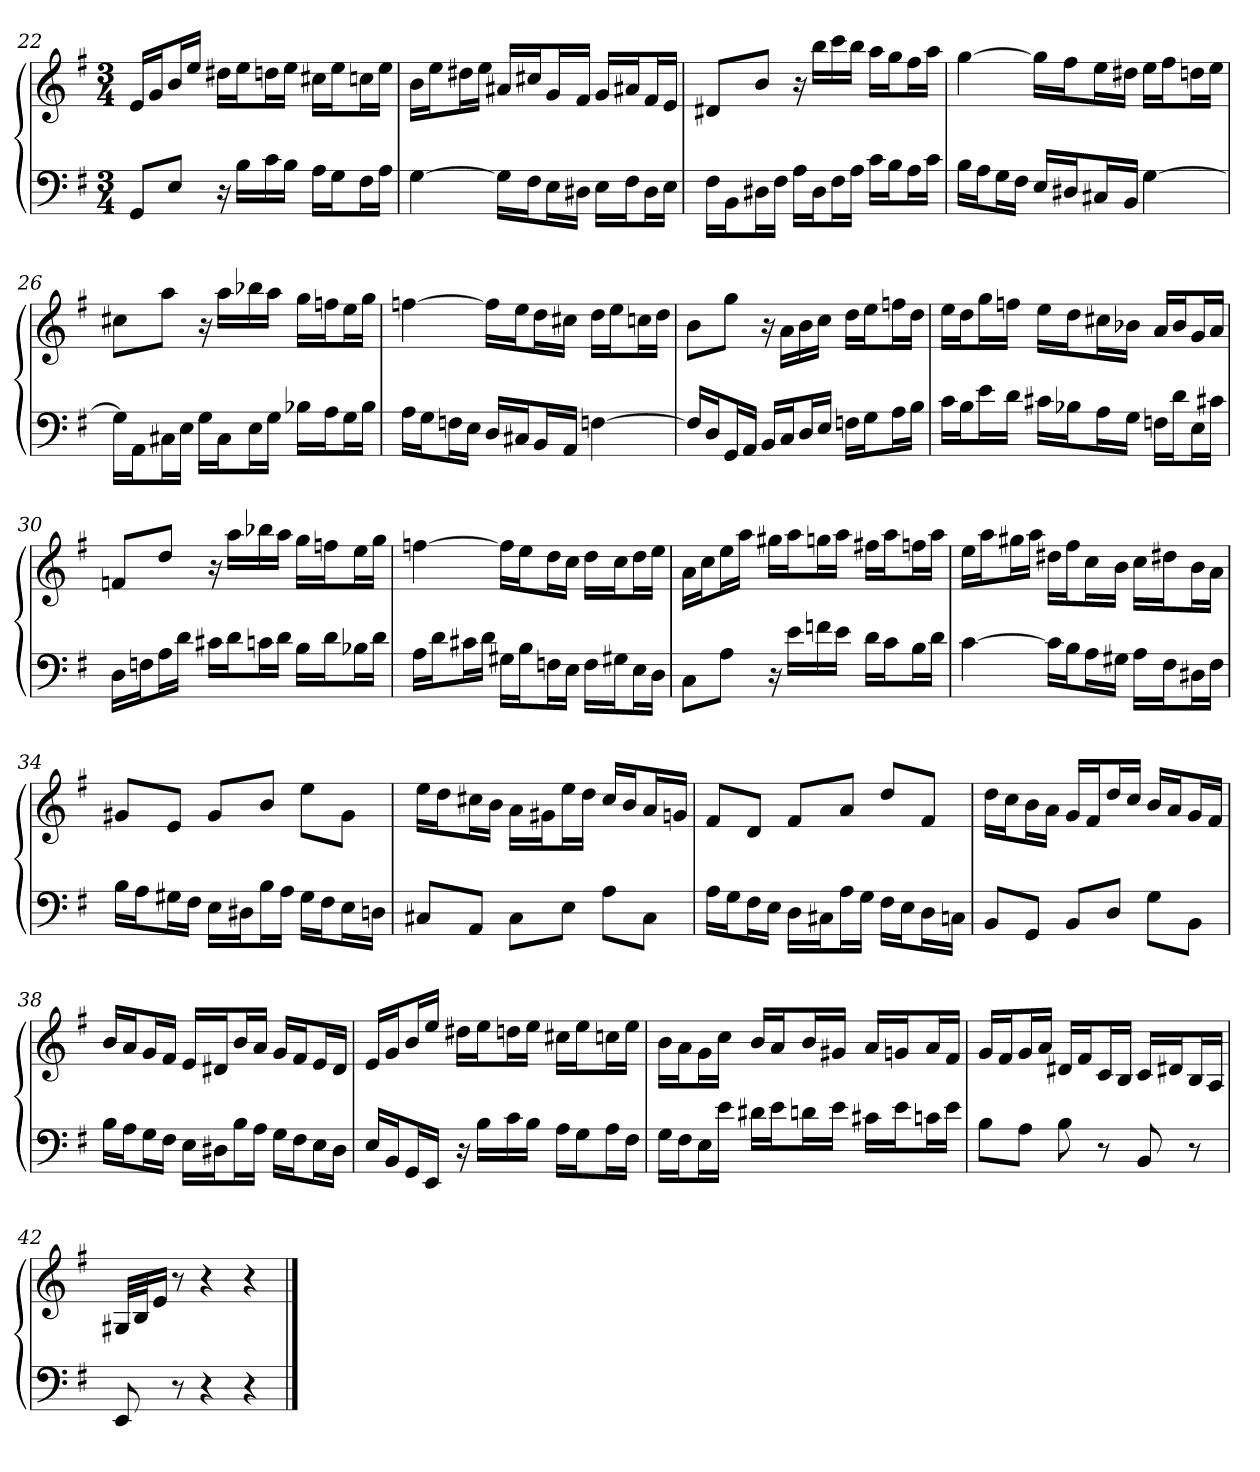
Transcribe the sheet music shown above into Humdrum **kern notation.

**kern	**kern
*part1	*part1
*staff2	*staff1
*clefF4	*clefG2
*k[f#]	*k[f#]
*e:	*e:
*M3/4	*M3/4
=22	=22
8GG/L	16e/LL
.	16g/J
8E/J	16b/L
.	16ee/JJ
16r	16dd#X\LL
16B\LL	16ee\J
16c\	16ddn\L
16B\JJ	16ee\JJ
16A\LL	16cc#X\LL
16G\J	16ee\J
16F#\L	16ccn\L
16A\JJ	16ee\JJ
=23	=23
[4G	16b\LL
.	16ee\J
.	16dd#X\L
.	16ee\JJ
16G\LL]	16a#X/LL
16F#\J	16cc#X/J
16E\L	16g/L
16D#X\JJ	16f#/JJ
16E\LL	16g/LL
16F#\J	16a#X/J
16D#\L	16f#/L
16E\JJ	16e/JJ
=24	=24
16F#\LL	8d#X/L
16BB\J	.
16D#X\L	8b/J
16F#\JJ	.
16A\LL	16r
16D#\J	16bb\LL
16F#\L	16ccc\
16A\JJ	16bb\JJ
16c\LL	16aa\LL
16B\J	16gg\J
16A\L	16ff#\L
16c\JJ	16aa\JJ
=25	=25
16B\LL	[4gg
16A\J	.
16G\L	.
16F#\JJ	.
16E/LL	16gg\LL]
16D#X/J	16ff#\J
16C#X/L	16ee\L
16BB/JJ	16dd#X\JJ
[4G	16ee\LL
.	16ff#\J
.	16ddn\L
.	16ee\JJ
=26	=26
16G\LL]	8cc#X\L
16AA\J	.
16C#X\L	8aa\J
16E\JJ	.
16G\LL	16r
16C#\J	16aa\LL
16E\L	16bb-X\
16G\JJ	16aa\JJ
16B-X\LL	16gg\LL
16A\J	16ffn\J
16G\L	16ee\L
16B-\JJ	16gg\JJ
=27	=27
16A\LL	[4ffn
16G\J	.
16Fn\L	.
16E\JJ	.
16D/LL	16ff\LL]
16C#X/J	16ee\J
16BB/L	16dd\L
16AA/JJ	16cc#X\JJ
[4Fn	16dd\LL
.	16ee\J
.	16ccn\L
.	16dd\JJ
=28	=28
16F/LL]	8b\L
16D/J	.
16GG/L	8gg\J
16AA/JJ	.
16BB/LL	16r
16C/J	16a\LL
16D/L	16b\
16E/JJ	16cc\JJ
16Fn\LL	16dd\LL
16G\J	16ee\J
16A\L	16ffn\L
16B\JJ	16dd\JJ
=29	=29
16c\LL	16ee\LL
16B\J	16dd\J
16e\L	16gg\L
16d\JJ	16ffn\JJ
16c#X\LL	16ee\LL
16B-X\J	16dd\J
16A\L	16cc#X\L
16G\JJ	16b-X\JJ
16Fn\LL	16a/LL
16d\J	16b-/J
16E\L	16g/L
16c#X\JJ	16a/JJ
=30	=30
16D\LL	8fn/L
16Fn\J	.
16A\L	8dd/J
16d\JJ	.
16c#X\LL	16r
16d\J	16aa\LL
16cn\L	16bb-X\
16d\JJ	16aa\JJ
16B\LL	16gg\LL
16d\J	16ffn\J
16B-X\L	16ee\L
16d\JJ	16gg\JJ
=31	=31
16A\LL	[4ffn
16d\J	.
16c#X\L	.
16d\JJ	.
16G#X\LL	16ff\LL]
16B\J	16ee\J
16Fn\L	16dd\L
16E\JJ	16cc\JJ
16F\LL	16dd\LL
16G#X\J	16cc\J
16E\L	16dd\L
16D\JJ	16ee\JJ
=32	=32
8C\L	16a\LL
.	16cc\J
8A\J	16ee\L
.	16aa\JJ
16r	16gg#X\LL
16e\LL	16aa\J
16fn\	16ggn\L
16e\JJ	16aa\JJ
16d\LL	16ff#X\LL
16c\J	16aa\J
16B\L	16ffn\L
16d\JJ	16aa\JJ
=33	=33
[4c	16ee\LL
.	16aa\J
.	16gg#X\L
.	16aa\JJ
16c\LL]	16dd#X\LL
16B\J	16ff#\J
16A\L	16cc\L
16G#X\JJ	16b\JJ
16A\LL	16cc\LL
16F#\J	16dd#X\J
16D#X\L	16b\L
16F#\JJ	16a\JJ
=34	=34
16B\LL	8g#X/L
16A\J	.
16G#X\L	8e/J
16F#\JJ	.
16E\LL	8g#/L
16D#X\J	.
16B\L	8b/J
16A\JJ	.
16G#\LL	8ee\L
16F#\J	.
16E\L	8g#\J
16Dn\JJ	.
=35	=35
8C#X/L	16ee\LL
.	16dd\J
8AA/J	16cc#X\L
.	16b\JJ
8C#\L	16a\LL
.	16g#X\J
8E\J	16ee\L
.	16dd\JJ
8A\L	16cc#/LL
.	16b/J
8C#\J	16a/L
.	16gn/JJ
=36	=36
16A\LL	8f#/L
16G\J	.
16F#\L	8d/J
16E\JJ	.
16D\LL	8f#/L
16C#X\J	.
16A\L	8a/J
16G\JJ	.
16F#\LL	8dd/L
16E\J	.
16D\L	8f#/J
16Cn\JJ	.
=37	=37
8BB/L	16dd\LL
.	16cc\J
8GG/J	16b\L
.	16a\JJ
8BB/L	16g/LL
.	16f#/J
8D/J	16dd/L
.	16cc/JJ
8G\L	16b/LL
.	16a/J
8BB\J	16g/L
.	16f#/JJ
=38	=38
16B\LL	16b/LL
16A\J	16a/J
16G\L	16g/L
16F#\JJ	16f#/JJ
16E\LL	16e/LL
16D#X\J	16d#X/J
16B\L	16b/L
16A\JJ	16a/JJ
16G\LL	16g/LL
16F#\J	16f#/J
16E\L	16e/L
16D#\JJ	16d#/JJ
=39	=39
16E/LL	16e/LL
16BB/J	16g/J
16GG/L	16b/L
16EE/JJ	16ee/JJ
16r	16dd#X\LL
16B\LL	16ee\J
16c\	16ddn\L
16B\JJ	16ee\JJ
16A\LL	16cc#X\LL
16G\J	16ee\J
16A\L	16ccn\L
16F#\JJ	16ee\JJ
=40	=40
16G\LL	16b\LL
16F#\J	16a\J
16E\L	16g\L
16e\JJ	16cc\JJ
16d#X\LL	16b/LL
16e\J	16a/J
16dn\L	16b/L
16e\JJ	16g#X/JJ
16c#X\LL	16a/LL
16e\J	16gn/J
16cn\L	16a/L
16e\JJ	16f#/JJ
=41	=41
8B\L	16g/LL
.	16f#/J
8A\J	16g/L
.	16a/JJ
8B	16d#X/LL
.	16f#/J
8r	16c/L
.	16B/JJ
8BB	16c/LL
.	16d#X/J
8r	16B/L
.	16A/JJ
=42	=42
8EE	32G#X/LLL
.	32B/J
.	16e/JJ
8r	8r
4r	4r
4r	4r
==	==
*-	*-
